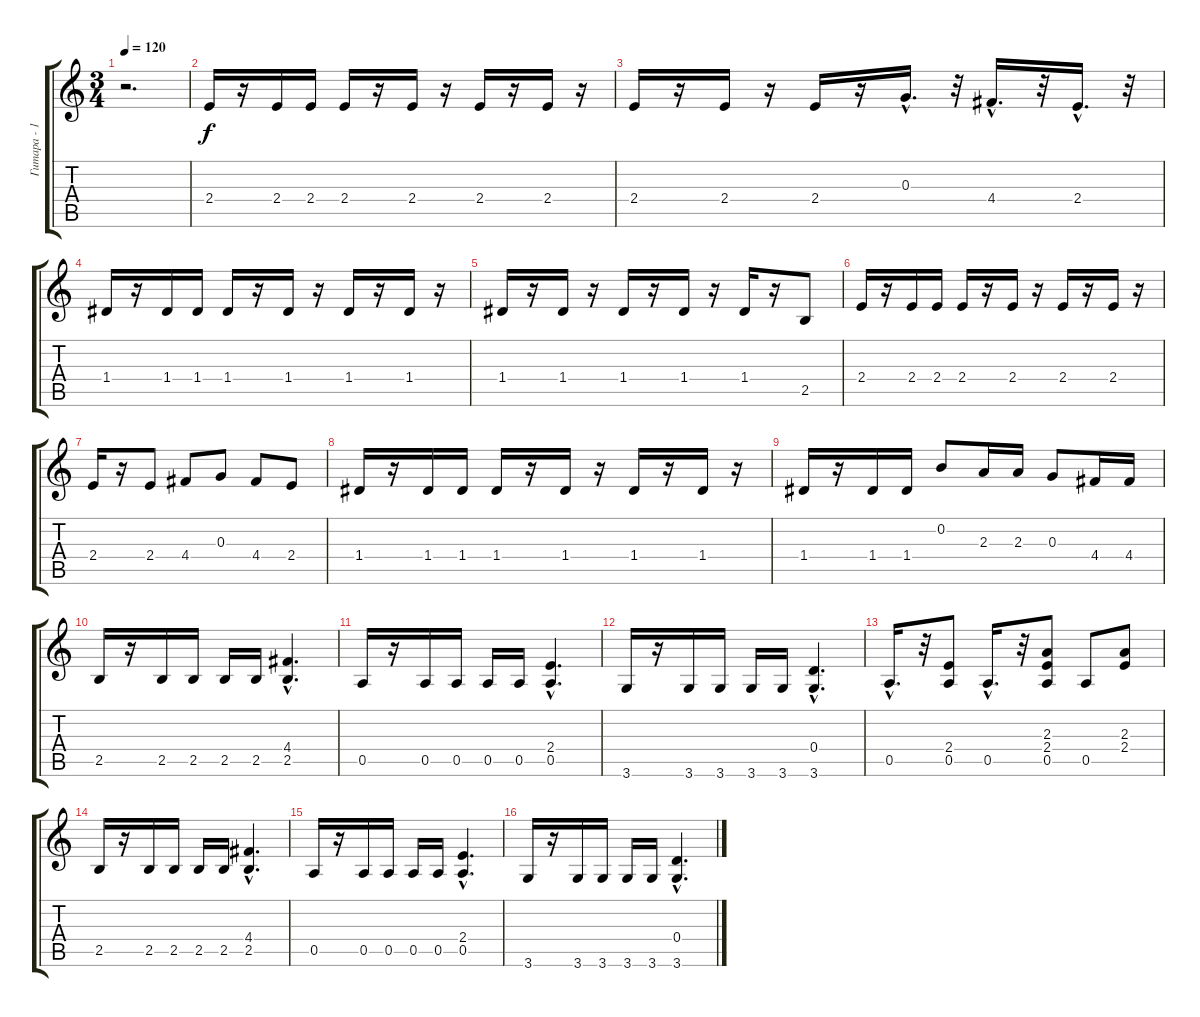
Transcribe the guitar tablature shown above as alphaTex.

\track ("Гитара - 1" "Гитара - 1") {instrument distortionguitar}
\staff {score tabs}
\tuning (E4 B3 G3 D3 A2 E2) {hide}
\ts (3 4)
\tempo 120
\clef g2
\ks c
r.2{d dy f instrument distortionguitar} |
2.4.16{volume 16 balance 8} r.16 2.4.16 2.4.16 2.4.16 r.16 2.4.16 r.16 2.4.16 r.16 2.4.16 r.16 |
2.4.16 r.16 2.4.16 r.16 2.4.16 r.16 0.3{hac}.16{d} r.32 4.4{hac}.16{d} r.32 2.4{hac}.16{d} r.32 |
1.4.16 r.16 1.4.16 1.4.16 1.4.16 r.16 1.4.16 r.16 1.4.16 r.16 1.4.16 r.16 |
1.4.16 r.16 1.4.16 r.16 1.4.16 r.16 1.4.16 r.16 1.4.16 r.16 2.5.8 |
2.4.16 r.16 2.4.16 2.4.16 2.4.16 r.16 2.4.16 r.16 2.4.16 r.16 2.4.16 r.16 |
2.4.16 r.16 2.4.8 4.4.8 0.3.8 4.4.8 2.4.8 |
1.4.16 r.16 1.4.16 1.4.16 1.4.16 r.16 1.4.16 r.16 1.4.16 r.16 1.4.16 r.16 |
1.4.16 r.16 1.4.16 1.4.16 0.2.8 2.3.16 2.3.16 0.3.8 4.4.16 4.4.16 |
2.5.16 r.16 2.5.16 2.5.16 2.5.16 2.5.16 (4.4{hac} 2.5{hac}).4{d} |
0.5.16 r.16 0.5.16 0.5.16 0.5.16 0.5.16 (2.4{hac} 0.5{hac}).4{d} |
3.6.16 r.16 3.6.16 3.6.16 3.6.16 3.6.16 (0.4{hac} 3.6{hac}).4{d} |
0.5{hac}.16{d} r.32 (2.4 0.5).8 0.5{hac}.16{d} r.32 (2.3 2.4 0.5).8 0.5.8 (2.3 2.4).8 |
2.5.16 r.16 2.5.16 2.5.16 2.5.16 2.5.16 (4.4{hac} 2.5{hac}).4{d} |
0.5.16 r.16 0.5.16 0.5.16 0.5.16 0.5.16 (2.4{hac} 0.5{hac}).4{d} |
3.6.16 r.16 3.6.16 3.6.16 3.6.16 3.6.16 (0.4{hac} 3.6{hac}).4{d}
